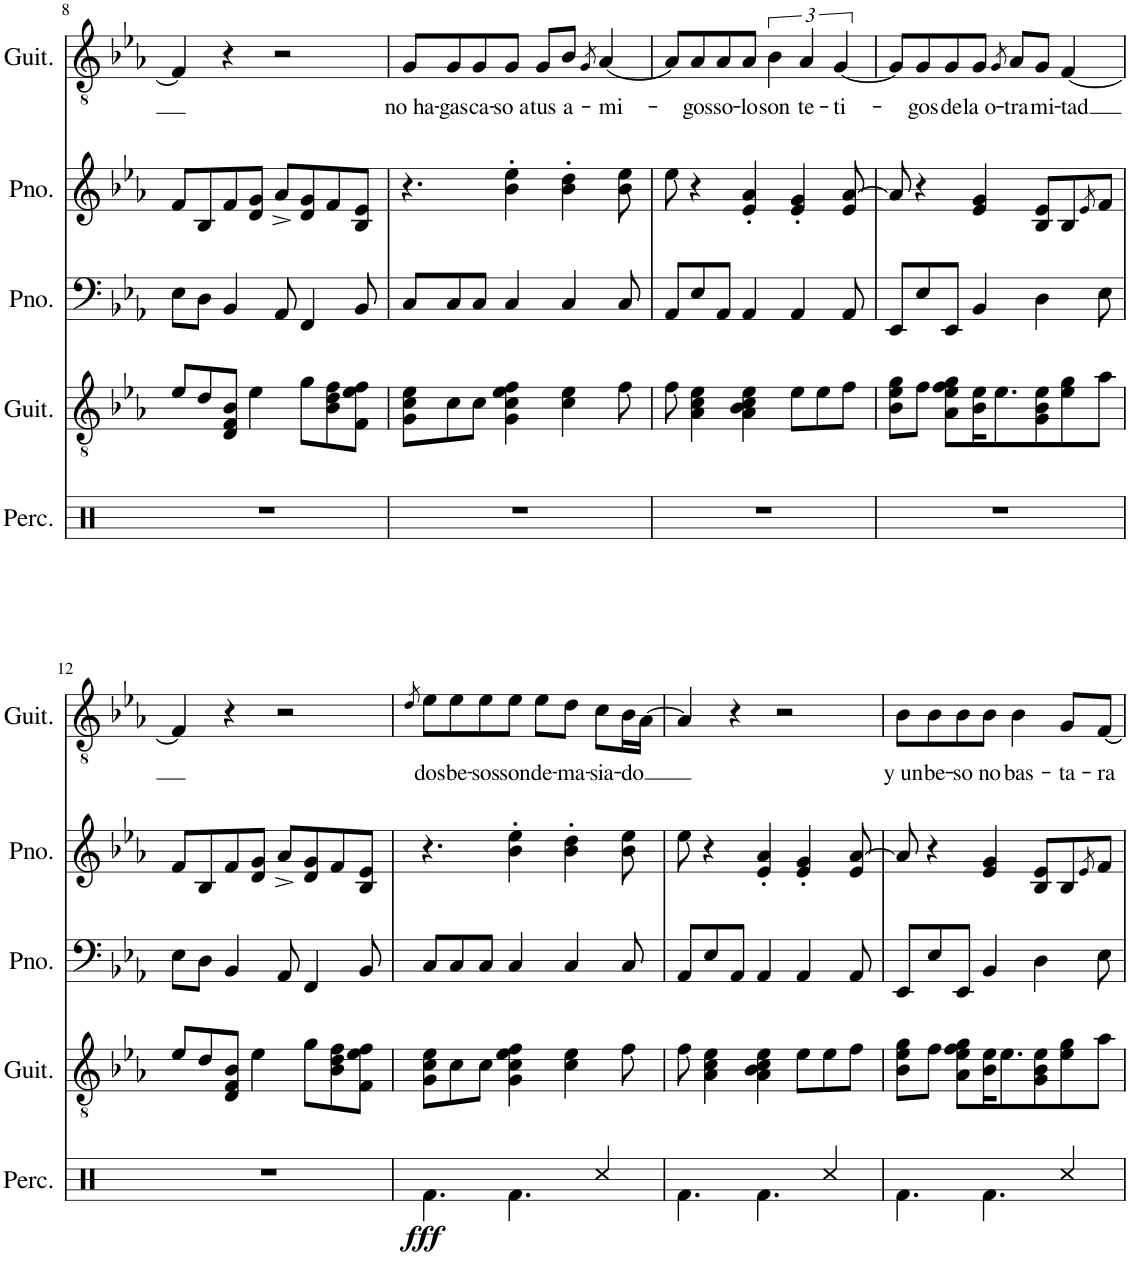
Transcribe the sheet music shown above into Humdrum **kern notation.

**kern	**dynam	**kern	**kern	**kern	**kern	**text
*part5	*part5	*part4	*part3	*part2	*part1	*part1
*staff5	*staff5	*staff4	*staff3	*staff2	*staff1	*staff1
*I"Set de percusión	*	*I"Guitarra acústica	*I"Piano	*I"Piano	*I"Guitarra clásica	*
*I'Perc.	*	*I'Guit.	*I'Pno.	*I'Pno.	*I'Guit.	*
!!LO:PB:g=z
*clefX	*	*clefGv2	*clefF4	*clefG2	*clefGv2	*
*k[]	*	*k[b-e-a-]	*k[b-e-a-]	*k[b-e-a-]	*k[b-e-a-]	*
*M4/4	*	*M4/4	*M4/4	*M4/4	*M4/4	*
=8	=8	=8	=8	=8	=8	=8
1r	.	8e-/L	8E-\L	8f/L	4F/]	.
.	.	8d/	8D\J	8B-/	.	.
.	.	8D/ 8F/ 8B-/J	4BB-/	8f/	4r	.
.	.	4e-\	.	8d/ 8g/J	.	.
.	.	.	8AA-/	8a-^/L	2r	.
.	.	8g\L	4FF/	8d/ 8g/	.	.
.	.	8B-\ 8d\ 8f\	.	8f/	.	.
.	.	8F\ 8e-\ 8f\J	8BB-/	8B-/ 8e-/J	.	.
=9	=9	=9	=9	=9	=9	=9
!	!	!	!	!	!	!LO:LY:b
1r	.	8G\ 8c\ 8e-\L	8C/L	4.r	8G/L	no ha-
!	!	!	!	!	!	!LO:LY:b
.	.	8c\	8C/	.	8G/	-gas
!	!	!	!	!	!	!LO:LY:b
.	.	8c\J	8C/J	.	8G/	ca-
!	!	!	!	!	!	!LO:LY:b
.	.	4G\ 4c\ 4e-\ 4f\	4C/	4b-\' 4ee-\'	8G/J	-so a
!	!	!	!	!	!	!LO:LY:b
.	.	.	.	.	8G/L	tus
!	!	!	!	!	!	!LO:LY:b
.	.	4c\ 4e-\	4C/	4b-\' 4dd\'	8B-/J	a-
.	.	.	.	.	8qG/	.
!	!	!	!	!	!	!LO:LY:b
.	.	.	.	.	[4A-/	-mi-
.	.	8f\	8C/	8b-\ 8ee-\	.	.
=10	=10	=10	=10	=10	=10	=10
1r	.	8f\	8AA-/L	8ee-\	8A-/L]	.
!	!	!	!	!	!	!LO:LY:b
.	.	4A-\ 4c\ 4e-\	8E-/	4r	8A-/	gos
!	!	!	!	!	!	!LO:LY:b
.	.	.	8AA-/J	.	8A-/	so-
!	!	!	!	!	!	!LO:LY:b
.	.	4A-\ 4B-\ 4c\ 4e-\	4AA-/	4e-/' 4a-/'	8A-/J	-lo
!	!	!	!	!	!	!LO:LY:b
.	.	.	.	.	6B-\	son
.	.	8e-\L	4AA-/	4e-/' 4g/'	.	.
!	!	!	!	!	!	!LO:LY:b
.	.	.	.	.	6A-/	te-
.	.	8e-\	.	.	.	.
!	!	!	!	!	!	!LO:LY:b
.	.	.	.	.	[6G/	-ti-
.	.	8f\J	8AA-/	8e-/ [8a-/	.	.
=11	=11	=11	=11	=11	=11	=11
1r	.	8B-\ 8e-\ 8g\L	8EE-/L	8a-/]	8G/L]	.
!	!	!	!	!	!	!LO:LY:b
.	.	8f\J	8E-/	4r	8G/	-gos
!	!	!	!	!	!	!LO:LY:b
.	.	8A-\ 8e-\ 8f\ 8g\L	8EE-/J	.	8G/	de
!	!	!	!	!	!	!LO:LY:b
.	.	16B-\ 16e-\K	4BB-/	4e-/ 4g/	8G/J	la o-
.	.	8.e-\	.	.	.	.
.	.	.	.	.	8qG/	.
!	!	!	!	!	!	!LO:LY:b
.	.	.	.	.	8A-/L	-tra
!	!	!	!	!	!	!LO:LY:b
.	.	8G\ 8B-\ 8e-\	4D\	8B-/ 8e-/L	8G/J	mi-
!	!	!	!	!	!	!LO:LY:b
.	.	8e-\ 8g\	.	8B-/	[4F/	-tad
.	.	.	.	8qe-/	.	.
.	.	8a-\J	8E-\	8f/J	.	.
!!LO:LB:g=z
=12	=12	=12	=12	=12	=12	=12
1r	.	8e-/L	8E-\L	8f/L	4F/]	.
.	.	8d/	8D\J	8B-/	.	.
.	.	8D/ 8F/ 8B-/J	4BB-/	8f/	4r	.
.	.	4e-\	.	8d/ 8g/J	.	.
.	.	.	8AA-/	8a-^/L	2r	.
.	.	8g\L	4FF/	8d/ 8g/	.	.
.	.	8B-\ 8d\ 8f\	.	8f/	.	.
.	.	8F\ 8e-\ 8f\J	8BB-/	8B-/ 8e-/J	.	.
=13	=13	=13	=13	=13	=13	=13
.	.	.	.	.	8qd/	.
!	!LO:DY:b	!	!	!	!	!LO:LY:b
4.Rf\	fff	8G\ 8c\ 8e-\L	8C/L	4.r	8e-\L	dos
!	!	!	!	!	!	!LO:LY:b
.	.	8c\	8C/	.	8e-\	be-
!	!	!	!	!	!	!LO:LY:b
.	.	8c\J	8C/J	.	8e-\	-sos
!	!	!	!	!	!	!LO:LY:b
4.Rf\	.	4G\ 4c\ 4e-\ 4f\	4C/	4b-\' 4ee-\'	8e-\J	son
!	!	!	!	!	!	!LO:LY:b
.	.	.	.	.	8e-\L	de-
!	!	!	!	!	!	!LO:LY:b
.	.	4c\ 4e-\	4C/	4b-\' 4dd\'	8d\J	-ma-
!	!	!	!	!	!	!LO:LY:b
4Rcc/	.	.	.	.	8c\L	-sia-
!	!	!	!	!	!	!LO:LY:b
.	.	8f\	8C/	8b-\ 8ee-\	16B-\L	-do
.	.	.	.	.	[16A-\JJ	.
=14	=14	=14	=14	=14	=14	=14
4.Rf\	.	8f\	8AA-/L	8ee-\	4A-/]	.
.	.	4A-\ 4c\ 4e-\	8E-/	4r	.	.
.	.	.	8AA-/J	.	4r	.
4.Rf\	.	4A-\ 4B-\ 4c\ 4e-\	4AA-/	4e-/' 4a-/'	.	.
.	.	.	.	.	2r	.
.	.	8e-\L	4AA-/	4e-/' 4g/'	.	.
4Rcc/	.	8e-\	.	.	.	.
.	.	8f\J	8AA-/	8e-/ [8a-/	.	.
=15	=15	=15	=15	=15	=15	=15
!	!	!	!	!	!	!LO:LY:b
4.Rf\	.	8B-\ 8e-\ 8g\L	8EE-/L	8a-/]	8B-\L	y un
!	!	!	!	!	!	!LO:LY:b
.	.	8f\J	8E-/	4r	8B-\	be-
!	!	!	!	!	!	!LO:LY:b
.	.	8A-\ 8e-\ 8f\ 8g\L	8EE-/J	.	8B-\	-so
!	!	!	!	!	!	!LO:LY:b
4.Rf\	.	16B-\ 16e-\K	4BB-/	4e-/ 4g/	8B-\J	no
.	.	8.e-\	.	.	.	.
!	!	!	!	!	!	!LO:LY:b
.	.	.	.	.	4B-\	bas-
.	.	8G\ 8B-\ 8e-\	4D\	8B-/ 8e-/L	.	.
!	!	!	!	!	!	!LO:LY:b
4Rcc/	.	8e-\ 8g\	.	8B-/	8G/L	-ta-
.	.	.	.	8qe-/	.	.
!	!	!	!	!	!	!LO:LY:b
.	.	8a-\J	8E-\	8f/J	[8F/J	-ra
=	=	=	=	=	=	=
*-	*-	*-	*-	*-	*-	*-
